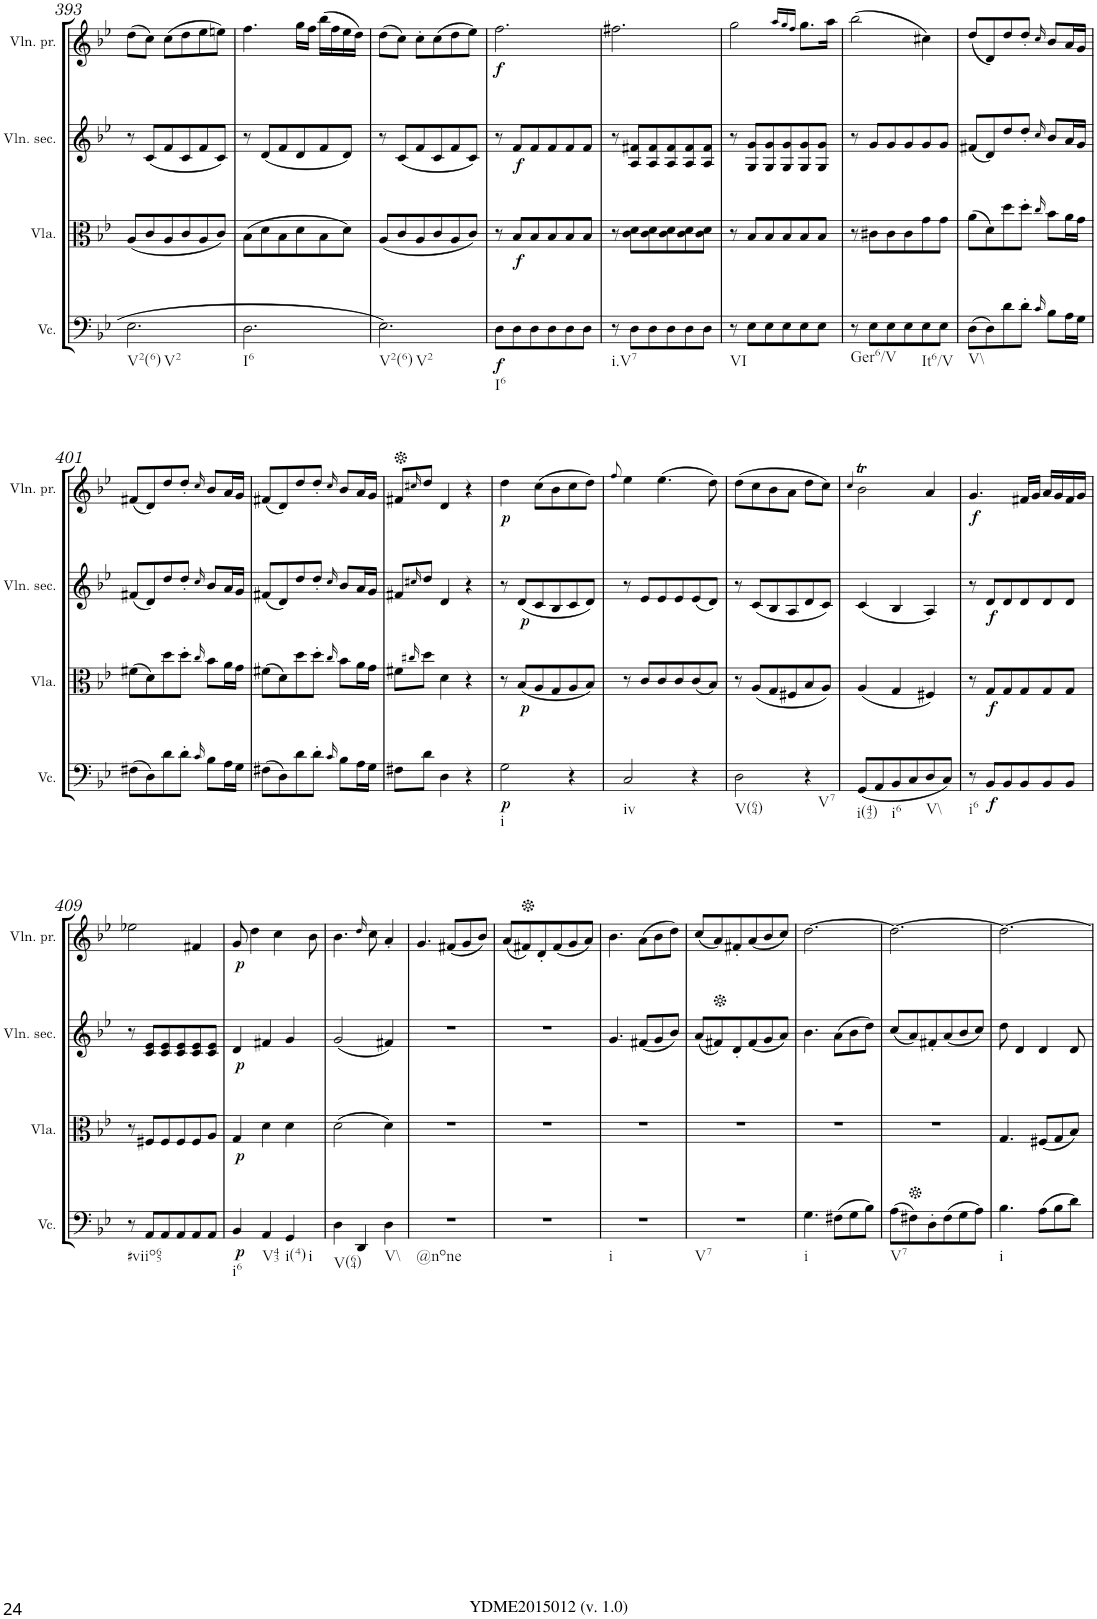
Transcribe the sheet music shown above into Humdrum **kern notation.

**kern	**dynam	**kern	**dynam	**kern	**dynam	**kern	**dynam
*part4	*part4	*part3	*part3	*part2	*part2	*part1	*part1
*staff4	*staff4	*staff3	*staff3	*staff2	*staff2	*staff1	*staff1
*I"Violoncelle	*	*I"Viola	*	*I"Violino secondo	*	*I"Violino primo	*
*I'Vc.	*	*I'Vla.	*	*I'Vln. sec.	*	*I'Vln. pr.	*
!!LO:PB:g=z
*clefF4	*	*clefC3	*	*clefG2	*	*clefG2	*
*k[b-e-]	*	*k[b-e-]	*	*k[b-e-]	*	*k[b-e-]	*
*B-:	*	*B-:	*	*B-:	*	*B-:	*
*M3/4	*	*M3/4	*	*M3/4	*	*M3/4	*
=393	=393	=393	=393	=393	=393	=393	=393
!LO:TX:b:t=V2(6)	!	!	!	!	!	!	!
!LO:TX:b:t=V2	!	!	!	!	!	!	!
2.E-\	.	(<8A/L	.	8r	.	(>8dd\L	.
.	.	8c/	.	(<8c/L	.	8cc\J)	.
.	.	8A/	.	8f/	.	(>8cc\L	.
.	.	8c/	.	8c/	.	8dd\	.
.	.	8A/	.	8f/	.	8ee-\	.
.	.	8c/J)	.	8c/J)	.	8een\J)	.
=394	=394	=394	=394	=394	=394	=394	=394
!LO:TX:b:t=I6	!	!	!	!	!	!	!
2.D\	.	(>8B-\L	.	8r	.	4.ff\	.
.	.	8d\	.	(<8d/L	.	.	.
.	.	8B-\	.	8f/	.	.	.
.	.	8d\	.	8d/	.	16gg\LL	.
.	.	.	.	.	.	16ff\JJ	.
.	.	8B-\	.	8f/	.	(>16bb-\LL	.
.	.	.	.	.	.	16ff\	.
.	.	8d\J)	.	8d/J)	.	16ee-\	.
.	.	.	.	.	.	16dd\JJ)	.
=395	=395	=395	=395	=395	=395	=395	=395
!LO:TX:b:t=V2(6)	!	!	!	!	!	!	!
!LO:TX:b:t=V2	!	!	!	!	!	!	!
2.E-\	.	(<8A/L	.	8r	.	(>8dd\L	.
.	.	8c/	.	(<8c/L	.	8cc\J)	.
.	.	8A/	.	8f/	.	8cc'\L	.
.	.	8c/	.	8c/	.	(>8cc\	.
.	.	8A/	.	8f/	.	8dd\	.
.	.	8c/J)	.	8c/J)	.	8ee-\J)	.
=396	=396	=396	=396	=396	=396	=396	=396
!LO:TX:b:t=I6	!	!	!	!	!	!	!
!	!LO:DY:b	!	!	!	!	!	!LO:DY:b
8D\L	f	8r	.	8r	.	2.ff\	f
!	!	!	!LO:DY:b	!	!LO:DY:b	!	!
8D\	.	8B-/L	f	8f/L	f	.	.
8D\	.	8B-/	.	8f/	.	.	.
8D\	.	8B-/	.	8f/	.	.	.
8D\	.	8B-/	.	8f/	.	.	.
8D\J	.	8B-/J	.	8f/J	.	.	.
=397	=397	=397	=397	=397	=397	=397	=397
!LO:TX:b:t=i.V7	!	!	!	!	!	!	!
8r	.	8r	.	8r	.	2.ff#X\	.
8D\L	.	8c\ 8d\L	.	8A/ 8f#X/L	.	.	.
8D\	.	8c\ 8d\	.	8A/ 8f#/	.	.	.
8D\	.	8c\ 8d\	.	8A/ 8f#/	.	.	.
8D\	.	8c\ 8d\	.	8A/ 8f#/	.	.	.
8D\J	.	8c\ 8d\J	.	8A/ 8f#/J	.	.	.
=398	=398	=398	=398	=398	=398	=398	=398
!LO:TX:b:t=VI	!	!	!	!	!	!	!
8r	.	8r	.	8r	.	2gg\	.
8E-\L	.	8B-/L	.	8G/ 8g/L	.	.	.
8E-\	.	8B-/	.	8G/ 8g/	.	.	.
8E-\	.	8B-/	.	8G/ 8g/	.	.	.
.	.	.	.	.	.	16qaa/LL	.
.	.	.	.	.	.	16qgg/	.
.	.	.	.	.	.	16qff/JJ	.
8E-\	.	8B-/	.	8G/ 8g/	.	8.gg\L	.
8E-\J	.	8B-/J	.	8G/ 8g/J	.	.	.
.	.	.	.	.	.	16aa\Jk	.
=399	=399	=399	=399	=399	=399	=399	=399
!LO:TX:b:t=Ger6/V	!	!	!	!	!	!	!
8r	.	8r	.	8r	.	(>2bb-\	.
8E-\L	.	8c#X\L	.	8g/L	.	.	.
8E-\	.	8c#\	.	8g/	.	.	.
8E-\	.	8c#\	.	8g/	.	.	.
!LO:TX:b:t=It6/V	!	!	!	!	!	!	!
8E-\	.	8g\	.	8g/	.	4cc#X\)	.
8E-\J	.	8g\J	.	8g/J	.	.	.
=400	=400	=400	=400	=400	=400	=400	=400
!LO:TX:b:t=V\\	!	!	!	!	!	!	!
(>8D\L	.	(>8a\L	.	(<8f#X/L	.	(<8dd/L	.
8D\)	.	8d\)	.	8d/)	.	8d/)	.
8d\	.	8dd\	.	8dd/	.	8dd/	.
8d'\J	.	8dd'\J	.	8dd'/J	.	8dd'/J	.
16qc/	.	16qcc/	.	16qcc/	.	16qcc/	.
8B-\L	.	8b-\L	.	8b-/L	.	8b-/L	.
16A\L	.	16a\L	.	16a/L	.	16a/L	.
16G\JJ	.	16g\JJ	.	16g/JJ	.	16g/JJ	.
!!LO:LB:g=z
=401	=401	=401	=401	=401	=401	=401	=401
(>8F#X\L	.	(>8f#X\L	.	(<8f#X/L	.	(<8f#X/L	.
8D\)	.	8d\)	.	8d/)	.	8d/)	.
8d\	.	8dd\	.	8dd/	.	8dd/	.
8d'\J	.	8dd'\J	.	8dd'/J	.	8dd'/J	.
16qc/	.	16qcc/	.	16qcc/	.	16qcc/	.
8B-\L	.	8b-\L	.	8b-/L	.	8b-/L	.
16A\L	.	16a\L	.	16a/L	.	16a/L	.
16G\JJ	.	16g\JJ	.	16g/JJ	.	16g/JJ	.
=402	=402	=402	=402	=402	=402	=402	=402
(>8F#X\L	.	(>8f#X\L	.	(<8f#X/L	.	(<8f#X/L	.
8D\)	.	8d\)	.	8d/)	.	8d/)	.
8d\	.	8dd\	.	8dd/	.	8dd/	.
8d'\J	.	8dd'\J	.	8dd'/J	.	8dd'/J	.
16qc/	.	16qcc/	.	16qcc/	.	16qcc/	.
8B-\L	.	8b-\L	.	8b-/L	.	8b-/L	.
16A\L	.	16a\L	.	16a/L	.	16a/L	.
16G\JJ	.	16g\JJ	.	16g/JJ	.	16g/JJ	.
=403	=403	=403	=403	=403	=403	=403	=403
8F#X\L	.	8f#X\L	.	8f#X/L	.	8f#X/L	.
.	.	16qcc#X/	.	16qcc#X/	.	16qcc#X/	.
8d\J	.	8dd\J	.	8dd/J	.	8dd/J	.
4D\	.	4d\	.	4d/	.	4d/	.
4r	.	4r	.	4r	.	4r	.
=404	=404	=404	=404	=404	=404	=404	=404
!LO:TX:b:t=i	!	!	!	!	!	!	!
!	!LO:DY:b	!	!	!	!	!	!LO:DY:b
2G\	p	8r	.	8r	.	4dd\	p
!	!	!	!LO:DY:b	!	!LO:DY:b	!	!
.	.	(<8B-/L	p	(<8d/L	p	.	.
.	.	8A/	.	8c/	.	(>8cc\L	.
.	.	8G/	.	8B-/	.	8b-\	.
4r	.	8A/	.	8c/	.	8cc\	.
.	.	8B-/J)	.	8d/J)	.	8dd\J)	.
=405	=405	=405	=405	=405	=405	=405	=405
.	.	.	.	.	.	8qff/	.
!LO:TX:b:t=iv	!	!	!	!	!	!	!
2C/	.	8r	.	8r	.	4ee-\	.
.	.	8c/L	.	8e-/L	.	.	.
.	.	8c/	.	8e-/	.	(>4.ee-\	.
.	.	8c/	.	8e-/	.	.	.
4r	.	(<8c/	.	(<8e-/	.	.	.
.	.	8B-/J)	.	8d/J)	.	8dd\)	.
=406	=406	=406	=406	=406	=406	=406	=406
!LO:TX:b:t=V(64)	!	!	!	!	!	!	!
2D\	.	8r	.	8r	.	(>8dd\L	.
.	.	(<8A/L	.	(<8c/L	.	8cc\	.
.	.	8G/	.	8B-/	.	8b-\	.
.	.	8F#X/	.	8A/	.	8a\J	.
!LO:TX:b:t=V7	!	!	!	!	!	!	!
4r	.	8B-/	.	8d/	.	8dd\L	.
.	.	8A/J)	.	8c/J)	.	8cc\J)	.
=407	=407	=407	=407	=407	=407	=407	=407
.	.	.	.	.	.	4qcc/	.
!LO:TX:b:t=i(42)	!	!	!	!	!	!	!
(<8GG/L	.	(<4A/	.	(<4c/	.	2b-T\	.
8AA/	.	.	.	.	.	.	.
!LO:TX:b:t=i6	!	!	!	!	!	!	!
8BB-/	.	4G/	.	4B-/	.	.	.
8C/	.	.	.	.	.	.	.
!LO:TX:b:t=V\\	!	!	!	!	!	!	!
8D/	.	4F#X/)	.	4A/)	.	4a/	.
8C/J)	.	.	.	.	.	.	.
=408	=408	=408	=408	=408	=408	=408	=408
!LO:TX:b:t=i6	!	!	!	!	!	!	!
!	!	!	!	!	!	!	!LO:DY:b
8r	.	8r	.	8r	.	4.g/	f
!	!LO:DY:b	!	!LO:DY:b	!	!LO:DY:b	!	!
8BB-/L	f	8G/L	f	8d/L	f	.	.
8BB-/	.	8G/	.	8d/	.	.	.
8BB-/	.	8G/	.	8d/	.	16f#X/LL	.
.	.	.	.	.	.	16g/JJ	.
8BB-/	.	8G/	.	8d/	.	16a/LL	.
.	.	.	.	.	.	16g/	.
8BB-/J	.	8G/J	.	8d/J	.	16f#/	.
.	.	.	.	.	.	16g/JJ	.
!!LO:LB:g=z
=409	=409	=409	=409	=409	=409	=409	=409
!LO:TX:b:t=#viio65	!	!	!	!	!	!	!
8r	.	8r	.	8r	.	2ee-X\	.
8AA/L	.	8F#X/L	.	8c/ 8e-/L	.	.	.
8AA/	.	8F#/	.	8c/ 8e-/	.	.	.
8AA/	.	8F#/	.	8c/ 8e-/	.	.	.
8AA/	.	8F#/	.	8c/ 8e-/	.	4f#X/	.
8AA/J	.	8A/J	.	8c/ 8e-/J	.	.	.
=410	=410	=410	=410	=410	=410	=410	=410
!LO:TX:b:t=i6	!	!	!	!	!	!	!
!	!LO:DY:b	!	!LO:DY:b	!	!LO:DY:b	!	!LO:DY:b
4BB-/	p	4G/	p	4d/	p	8g/	p
.	.	.	.	.	.	4dd\	.
!LO:TX:b:t=V43	!	!	!	!	!	!	!
4AA/	.	4d\	.	4f#X/	.	.	.
.	.	.	.	.	.	4cc\	.
!LO:TX:b:t=i(4)	!	!	!	!	!	!	!
!LO:TX:b:t=i	!	!	!	!	!	!	!
4GG/	.	4d\	.	4g/	.	.	.
.	.	.	.	.	.	8b-\	.
=411	=411	=411	=411	=411	=411	=411	=411
!LO:TX:b:t=V(64)	!	!	!	!	!	!	!
4D\	.	(>2d\	.	(<2g/	.	4.b-\	.
4DD/	.	.	.	.	.	.	.
.	.	.	.	.	.	16qdd/	.
.	.	.	.	.	.	8cc\	.
!LO:TX:b:t=V\\	!	!	!	!	!	!	!
4D\	.	4d\)	.	4f#X/)	.	4a'/	.
=412	=412	=412	=412	=412	=412	=412	=412
!LO:TX:b:t=@none	!	!	!	!	!	!	!
2.r	.	2.r	.	2.r	.	4.g/	.
.	.	.	.	.	.	(<8f#X/L	.
.	.	.	.	.	.	8g/	.
.	.	.	.	.	.	8b-/J)	.
=413	=413	=413	=413	=413	=413	=413	=413
2.r	.	2.r	.	2.r	.	(<8a/L	.
.	.	.	.	.	.	8f#X/)	.
.	.	.	.	.	.	8d'/	.
.	.	.	.	.	.	(<8f#/	.
.	.	.	.	.	.	8g/	.
.	.	.	.	.	.	8a/J)	.
=414	=414	=414	=414	=414	=414	=414	=414
!LO:TX:b:t=i	!	!	!	!	!	!	!
2.r	.	2.r	.	4.g/	.	4.b-\	.
.	.	.	.	(<8f#X/L	.	(>8a\L	.
.	.	.	.	8g/	.	8b-\	.
.	.	.	.	8b-/J)	.	8dd\J)	.
=415	=415	=415	=415	=415	=415	=415	=415
!LO:TX:b:t=V7	!	!	!	!	!	!	!
2.r	.	2.r	.	(<8a/L	.	(<8cc/L	.
.	.	.	.	8f#X/)	.	8a/)	.
.	.	.	.	8d'/	.	8f#X'/	.
.	.	.	.	(<8f#/	.	(<8a/	.
.	.	.	.	8g/	.	8b-/	.
.	.	.	.	8a/J)	.	8cc/J)	.
=416	=416	=416	=416	=416	=416	=416	=416
!LO:TX:b:t=i	!	!	!	!	!	!	!
4.G\	.	2.r	.	4.b-\	.	[2.dd\	.
(>8F#X\L	.	.	.	(>8a\L	.	.	.
8G\	.	.	.	8b-\	.	.	.
8B-\J)	.	.	.	8dd\J)	.	.	.
=417	=417	=417	=417	=417	=417	=417	=417
!LO:TX:b:t=V7	!	!	!	!	!	!	!
(>8A\L	.	2.r	.	(<8cc/L	.	2.dd\_	.
8F#X\)	.	.	.	8a/)	.	.	.
8D'\	.	.	.	8f#X'/	.	.	.
(>8F#\	.	.	.	(<8a/	.	.	.
8G\	.	.	.	8b-/	.	.	.
8A\J)	.	.	.	8cc/J)	.	.	.
=418	=418	=418	=418	=418	=418	=418	=418
!LO:TX:b:t=i	!	!	!	!	!	!	!
4.B-\	.	4.G/	.	8dd\	.	2.dd\_	.
.	.	.	.	4d/	.	.	.
(>8A\L	.	(<8F#X/L	.	4d/	.	.	.
8B-\	.	8G/	.	.	.	.	.
8d\J)	.	8B-/J)	.	8d/	.	.	.
=	=	=	=	=	=	=	=
*-	*-	*-	*-	*-	*-	*-	*-
